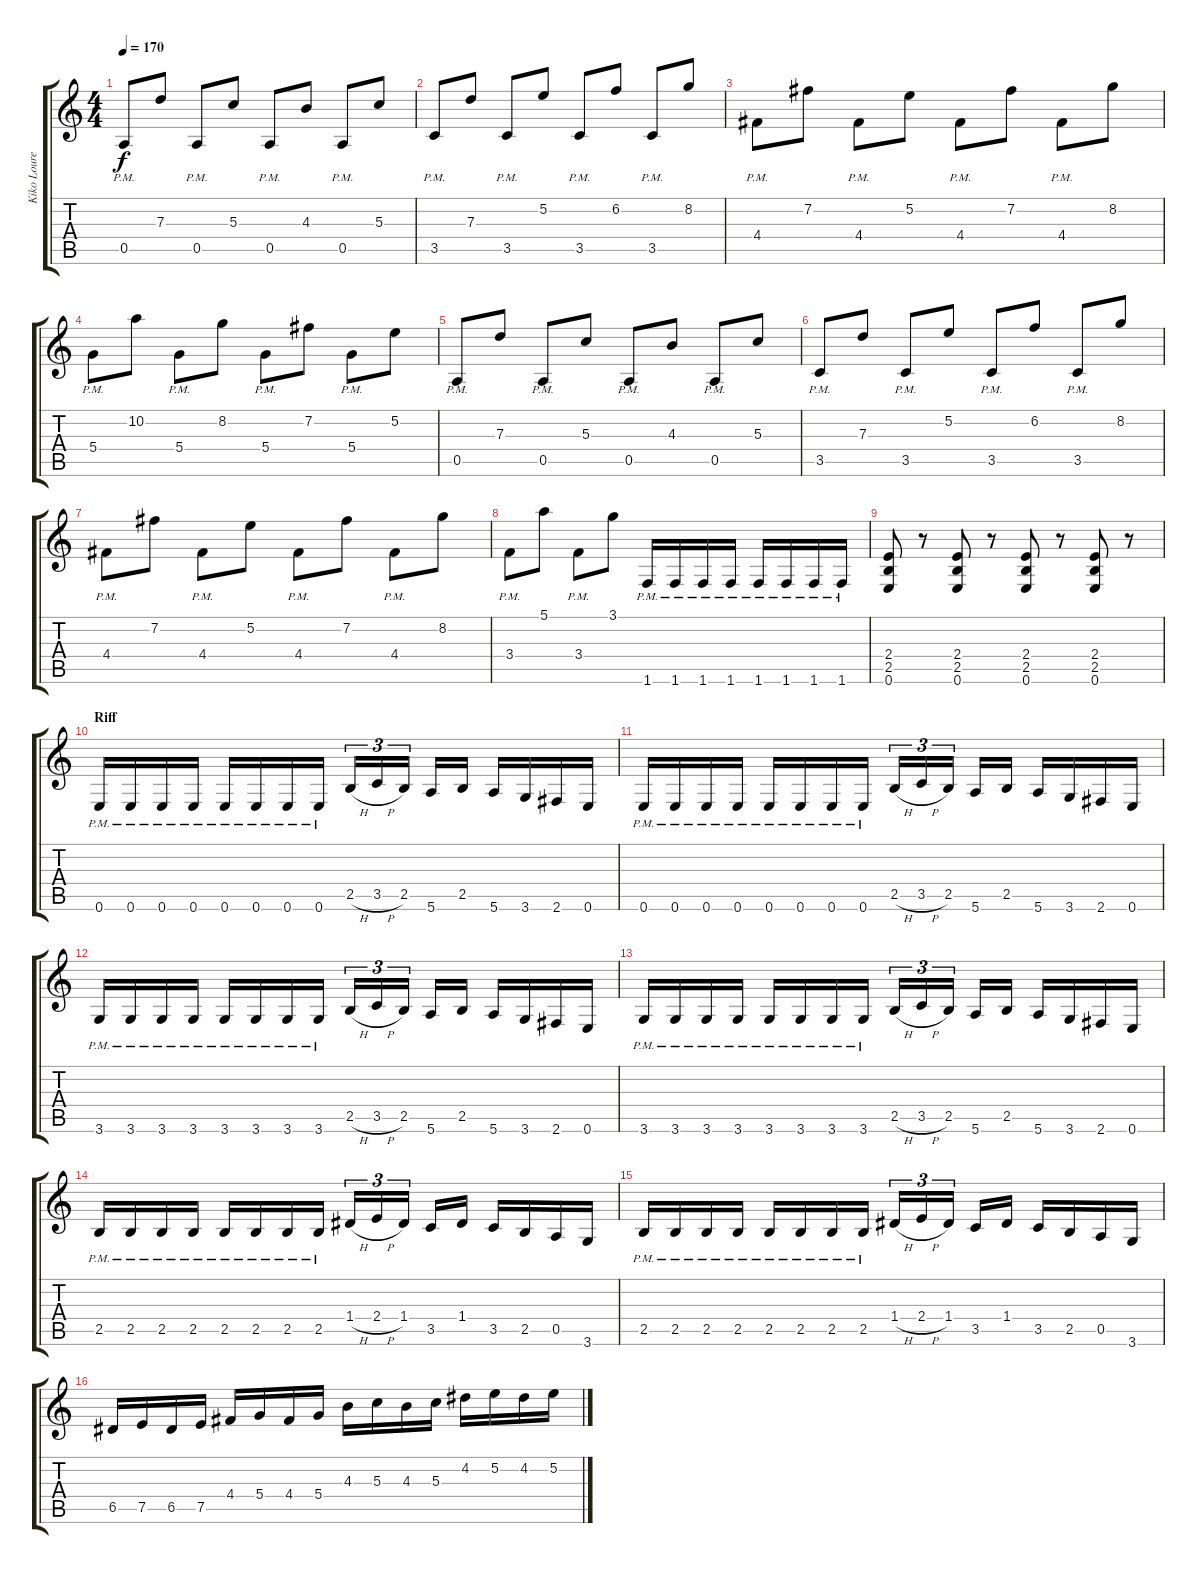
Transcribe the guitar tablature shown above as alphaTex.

\track ("Kiko Loureiro" "Kiko Loure") {instrument distortionguitar}
\staff {score tabs}
\tuning (E4 B3 G3 D3 A2 E2) {hide}
\ts (4 4)
\tempo 170
\clef g2
\ks c
0.5{pm}.8{dy f} 7.3.8 0.5{pm}.8 5.3.8 0.5{pm}.8 4.3.8 0.5{pm}.8 5.3.8 |
3.5{pm}.8 7.3.8 3.5{pm}.8 5.2.8 3.5{pm}.8 6.2.8 3.5{pm}.8 8.2.8 |
4.4{pm}.8 7.2.8 4.4{pm}.8 5.2.8 4.4{pm}.8 7.2.8 4.4{pm}.8 8.2.8 |
5.4{pm}.8 10.2.8 5.4{pm}.8 8.2.8 5.4{pm}.8 7.2.8 5.4{pm}.8 5.2.8 |
0.5{pm}.8 7.3.8 0.5{pm}.8 5.3.8 0.5{pm}.8 4.3.8 0.5{pm}.8 5.3.8 |
3.5{pm}.8 7.3.8 3.5{pm}.8 5.2.8 3.5{pm}.8 6.2.8 3.5{pm}.8 8.2.8 |
4.4{pm}.8 7.2.8 4.4{pm}.8 5.2.8 4.4{pm}.8 7.2.8 4.4{pm}.8 8.2.8 |
3.4{pm}.8 5.1.8 3.4{pm}.8 3.1.8 1.6{pm}.16 1.6{pm}.16 1.6{pm}.16 1.6{pm}.16 1.6{pm}.16 1.6{pm}.16 1.6{pm}.16 1.6{pm}.16 |
(2.4 2.5 0.6).8 r.8 (2.4 2.5 0.6).8 r.8 (2.4 2.5 0.6).8 r.8 (2.4 2.5 0.6).8 r.8 |
\section ("" "Riff")
0.6{pm}.16 0.6{pm}.16 0.6{pm}.16 0.6{pm}.16 0.6{pm}.16 0.6{pm}.16 0.6{pm}.16 0.6{pm}.16 2.5{h}.16{tu (3 2)} 3.5{h}.16{tu (3 2)} 2.5.16{tu (3 2)} 5.6.16 2.5.16 5.6.16 3.6.16 2.6.16 0.6.16 |
0.6{pm}.16 0.6{pm}.16 0.6{pm}.16 0.6{pm}.16 0.6{pm}.16 0.6{pm}.16 0.6{pm}.16 0.6{pm}.16 2.5{h}.16{tu (3 2)} 3.5{h}.16{tu (3 2)} 2.5.16{tu (3 2)} 5.6.16 2.5.16 5.6.16 3.6.16 2.6.16 0.6.16 |
3.6{pm}.16 3.6{pm}.16 3.6{pm}.16 3.6{pm}.16 3.6{pm}.16 3.6{pm}.16 3.6{pm}.16 3.6{pm}.16 2.5{h}.16{tu (3 2)} 3.5{h}.16{tu (3 2)} 2.5.16{tu (3 2)} 5.6.16 2.5.16 5.6.16 3.6.16 2.6.16 0.6.16 |
3.6{pm}.16 3.6{pm}.16 3.6{pm}.16 3.6{pm}.16 3.6{pm}.16 3.6{pm}.16 3.6{pm}.16 3.6{pm}.16 2.5{h}.16{tu (3 2)} 3.5{h}.16{tu (3 2)} 2.5.16{tu (3 2)} 5.6.16 2.5.16 5.6.16 3.6.16 2.6.16 0.6.16 |
2.5{pm}.16 2.5{pm}.16 2.5{pm}.16 2.5{pm}.16 2.5{pm}.16 2.5{pm}.16 2.5{pm}.16 2.5{pm}.16 1.4{h}.16{tu (3 2)} 2.4{h}.16{tu (3 2)} 1.4.16{tu (3 2)} 3.5.16 1.4.16 3.5.16 2.5.16 0.5.16 3.6.16 |
2.5{pm}.16 2.5{pm}.16 2.5{pm}.16 2.5{pm}.16 2.5{pm}.16 2.5{pm}.16 2.5{pm}.16 2.5{pm}.16 1.4{h}.16{tu (3 2)} 2.4{h}.16{tu (3 2)} 1.4.16{tu (3 2)} 3.5.16 1.4.16 3.5.16 2.5.16 0.5.16 3.6.16 |
6.5.16 7.5.16 6.5.16 7.5.16 4.4.16 5.4.16 4.4.16 5.4.16 4.3.16 5.3.16 4.3.16 5.3.16 4.2.16 5.2.16 4.2.16 5.2.16
